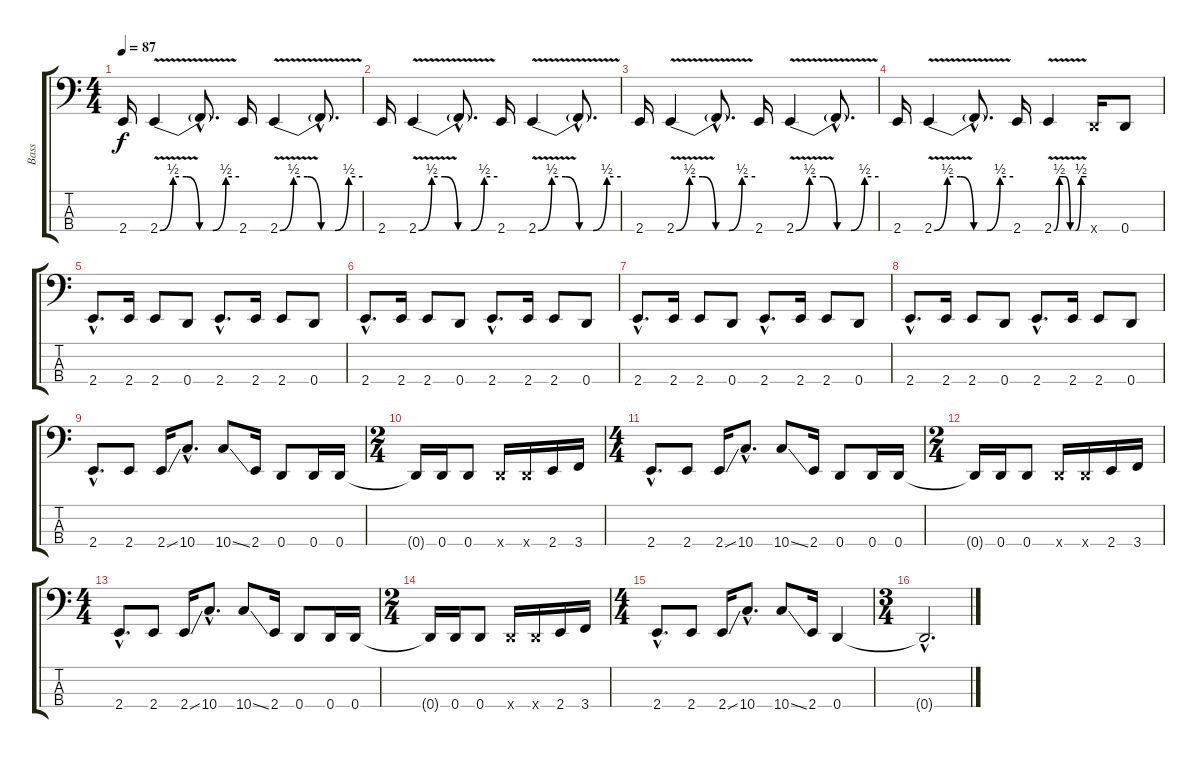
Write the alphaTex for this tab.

\track ("Bass" "Bass") {instrument electricbasspick}
\staff {score tabs}
\tuning (G2 D2 A1 D1) {hide}
\ts (4 4)
\tempo 87
\clef f4
\ks c
2.4.16{dy f volume 11 instrument slapbass1} 2.4{be (custom 0 0 10 2 20 2 30 0 40 0 50 2 60 2) v}.4 2.4{hac t}.8{d} 2.4.16 2.4{be (custom 0 0 10 2 20 2 30 0 40 0 50 2 60 2) v}.4 2.4{hac t}.8{d} |
2.4.16{volume 11 instrument slapbass1} 2.4{be (custom 0 0 10 2 20 2 30 0 40 0 50 2 60 2) v}.4 2.4{hac t}.8{d} 2.4.16 2.4{be (custom 0 0 10 2 20 2 30 0 40 0 50 2 60 2) v}.4 2.4{hac t}.8{d} |
2.4.16{volume 11 instrument slapbass1} 2.4{be (custom 0 0 10 2 20 2 30 0 40 0 50 2 60 2) v}.4 2.4{hac t}.8{d} 2.4.16 2.4{be (custom 0 0 10 2 20 2 30 0 40 0 50 2 60 2) v}.4 2.4{hac t}.8{d} |
2.4.16{volume 11 instrument slapbass1} 2.4{be (custom 0 0 10 2 20 2 30 0 40 0 50 2 60 2) v}.4 2.4{hac t}.8{d} 2.4.16 2.4{be (custom 0 0 10 2 20 2 30 0 40 0 50 2 60 2) v}.4 0.4{x}.16 0.4.8 |
2.4{hac}.8{d volume 13 instrument electricbassfinger} 2.4.16 2.4.8 0.4.8 2.4{hac}.8{d} 2.4.16 2.4.8 0.4.8 |
2.4{hac}.8{d} 2.4.16 2.4.8 0.4.8 2.4{hac}.8{d} 2.4.16 2.4.8 0.4.8 |
2.4{hac}.8{d} 2.4.16 2.4.8 0.4.8 2.4{hac}.8{d} 2.4.16 2.4.8 0.4.8 |
2.4{hac}.8{d} 2.4.16 2.4.8 0.4.8 2.4{hac}.8{d} 2.4.16 2.4.8 0.4.8 |
2.4{hac}.8{d} 2.4.8 2.4{ss}.16 10.4{hac}.8{d} 10.4{ss}.8 2.4.16 0.4.8 0.4.16 0.4.16 |
\ts (2 4)
0.4{t}.16 0.4.16 0.4.8 0.4{x}.16 0.4{x}.16 2.4.16 3.4.16 |
\ts (4 4)
2.4{hac}.8{d} 2.4.8 2.4{ss}.16 10.4{hac}.8{d} 10.4{ss}.8 2.4.16 0.4.8 0.4.16 0.4.16 |
\ts (2 4)
0.4{t}.16 0.4.16 0.4.8 0.4{x}.16 0.4{x}.16 2.4.16 3.4.16 |
\ts (4 4)
2.4{hac}.8{d} 2.4.8 2.4{ss}.16 10.4{hac}.8{d} 10.4{ss}.8 2.4.16 0.4.8 0.4.16 0.4.16 |
\ts (2 4)
0.4{t}.16 0.4.16 0.4.8 0.4{x}.16 0.4{x}.16 2.4.16 3.4.16 |
\ts (4 4)
2.4{hac}.8{d} 2.4.8 2.4{ss}.16 10.4{hac}.8{d} 10.4{ss}.8 2.4.16 0.4.4 |
\ts (3 4)
0.4{hac t}.2{d}
